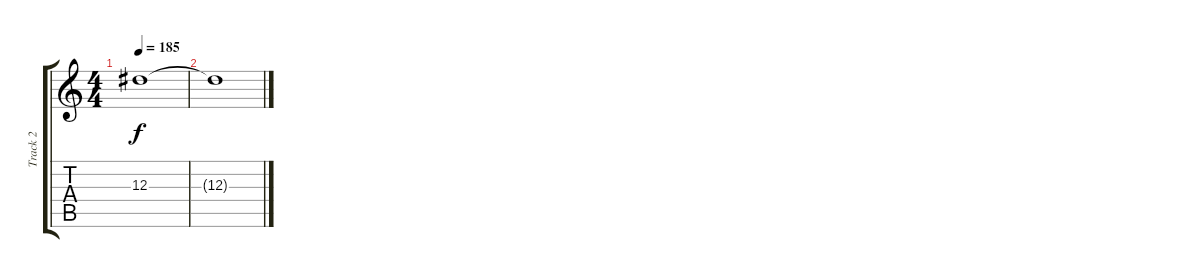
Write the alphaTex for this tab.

\track ("Track 2" "Track 2") {instrument distortionguitar}
\staff {score tabs}
\tuning (C4 G3 Eb3 Bb2 F2 C2) {hide}
\ts (4 4)
\tempo 185
\clef g2
\ks c
12.3{t}.1{dy f} |
12.3{t}.1
